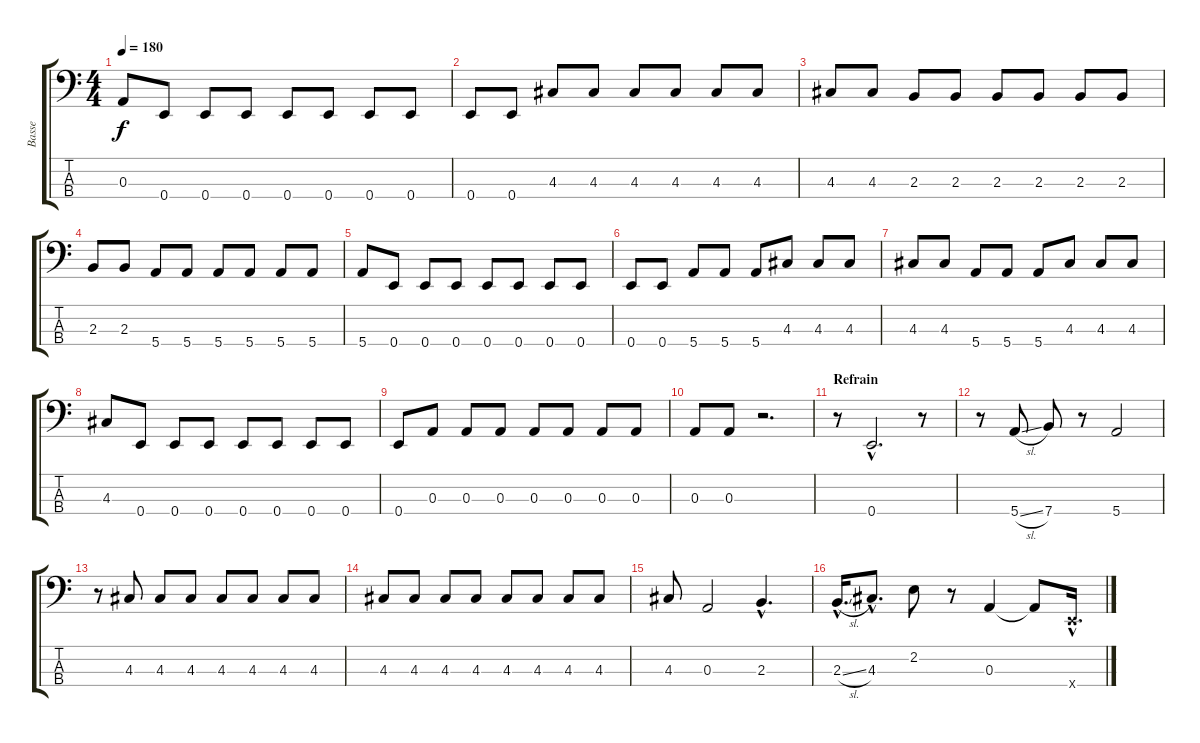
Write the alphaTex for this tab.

\track ("Basse" "Basse") {instrument electricbassfinger}
\staff {score tabs}
\tuning (G2 D2 A1 E1) {hide}
\ts (4 4)
\tempo 180
\clef f4
\ks c
0.3.8{dy f} 0.4.8 0.4.8 0.4.8 0.4.8 0.4.8 0.4.8 0.4.8 |
0.4.8 0.4.8 4.3.8 4.3.8 4.3.8 4.3.8 4.3.8 4.3.8 |
4.3.8 4.3.8 2.3.8 2.3.8 2.3.8 2.3.8 2.3.8 2.3.8 |
2.3.8 2.3.8 5.4.8 5.4.8 5.4.8 5.4.8 5.4.8 5.4.8 |
5.4.8 0.4.8 0.4.8 0.4.8 0.4.8 0.4.8 0.4.8 0.4.8 |
0.4.8 0.4.8 5.4.8 5.4.8 5.4.8 4.3.8 4.3.8 4.3.8 |
4.3.8 4.3.8 5.4.8 5.4.8 5.4.8 4.3.8 4.3.8 4.3.8 |
4.3.8 0.4.8 0.4.8 0.4.8 0.4.8 0.4.8 0.4.8 0.4.8 |
0.4.8 0.3.8 0.3.8 0.3.8 0.3.8 0.3.8 0.3.8 0.3.8 |
0.3.8 0.3.8 r.2{d} |
\section ("" "Refrain")
r.8 0.4{hac}.2{d} r.8 |
r.8 5.4{sl}.8 7.4.8 r.8 5.4.2 |
r.8 4.3.8 4.3.8 4.3.8 4.3.8 4.3.8 4.3.8 4.3.8 |
4.3.8 4.3.8 4.3.8 4.3.8 4.3.8 4.3.8 4.3.8 4.3.8 |
4.3.8 0.3.2 2.3{hac}.4{d} |
2.3{sl hac}.16{d} 4.3{hac}.8{d} 2.2.8 r.8 0.3.4 0.3{t}.8 0.4{hac x}.16{d}
